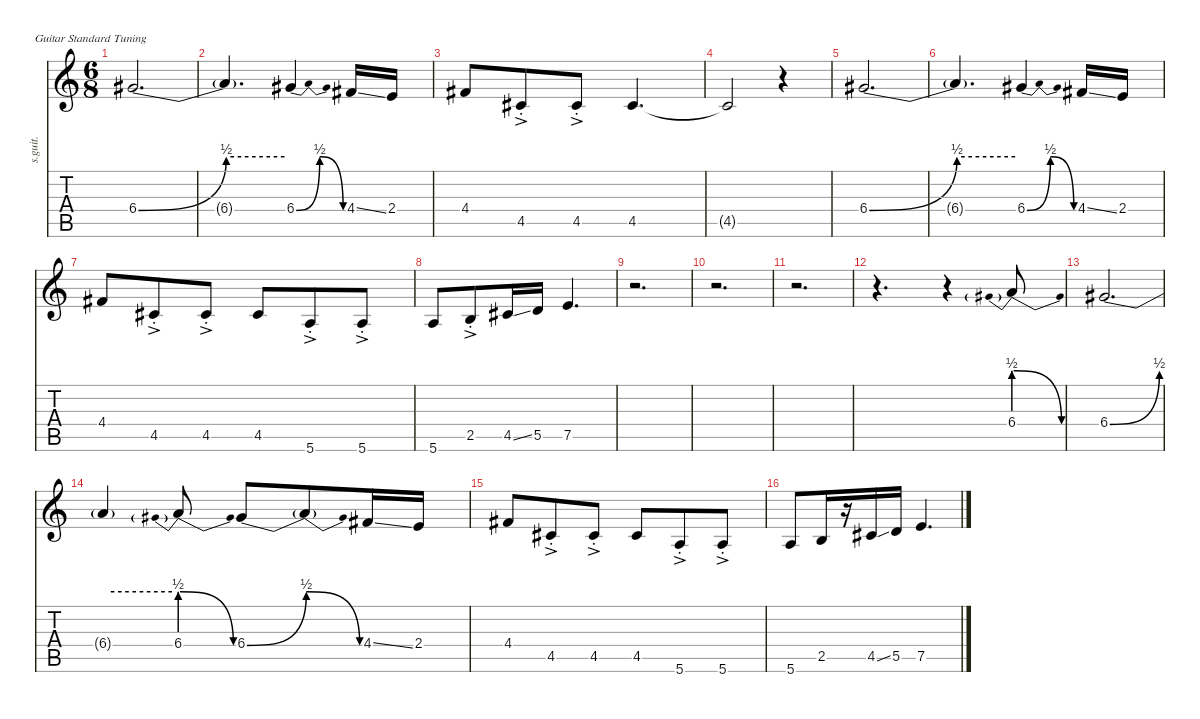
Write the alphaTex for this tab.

\defaultSystemsLayout 4
\hideDynamics
\bracketExtendMode nobrackets
\track ("Harmony Guitar" "s.guit.") {instrument distortionguitar}
\staff {score tabs}
\tuning (E4 B3 G3 D3 A2 E2)
\ts (6 8)
\tempo (78 hide)
\clef g2
\ks c
6.4{be (bend 0 0 15 2) acc #}.2{d lyrics (0 "") lyrics (1 "") lyrics (2 "") lyrics (3 "") lyrics (4 "") dy f} |
6.4{be (hold 0 2 60 2) t}.4{d lyrics (0 "") lyrics (1 "") lyrics (2 "") lyrics (3 "") lyrics (4 "") dy p} 6.4{be (bendrelease 0 0 30 2 30 2 60 0) acc #}.4{lyrics (0 "") lyrics (1 "") lyrics (2 "") lyrics (3 "") lyrics (4 "") dy f} 4.4{ss acc #}.16{lyrics (0 "") lyrics (1 "") lyrics (2 "") lyrics (3 "") lyrics (4 "")} 2.4.16{lyrics (0 "") lyrics (1 "") lyrics (2 "") lyrics (3 "") lyrics (4 "")} |
4.4{acc #}.8{lyrics (0 "") lyrics (1 "") lyrics (2 "") lyrics (3 "") lyrics (4 "")} 4.5{ac st acc #}.8{lyrics (0 "") lyrics (1 "") lyrics (2 "") lyrics (3 "") lyrics (4 "") dy ppp} 4.5{ac st acc #}.8{lyrics (0 "") lyrics (1 "") lyrics (2 "") lyrics (3 "") lyrics (4 "")} 4.5{acc #}.4{d lyrics (0 "") lyrics (1 "") lyrics (2 "") lyrics (3 "") lyrics (4 "") dy f} |
4.5{t acc #}.2{lyrics (0 "") lyrics (1 "") lyrics (2 "") lyrics (3 "") lyrics (4 "")} r.4 |
6.4{be (bend 0 0 15 2) acc #}.2{d lyrics (0 "") lyrics (1 "") lyrics (2 "") lyrics (3 "") lyrics (4 "")} |
6.4{be (hold 0 2 60 2) t}.4{d lyrics (0 "") lyrics (1 "") lyrics (2 "") lyrics (3 "") lyrics (4 "") dy p} 6.4{be (bendrelease 0 0 30 2 30 2 60 0) acc #}.4{lyrics (0 "") lyrics (1 "") lyrics (2 "") lyrics (3 "") lyrics (4 "") dy f} 4.4{ss acc #}.16{lyrics (0 "") lyrics (1 "") lyrics (2 "") lyrics (3 "") lyrics (4 "")} 2.4.16{lyrics (0 "") lyrics (1 "") lyrics (2 "") lyrics (3 "") lyrics (4 "")} |
4.4{acc #}.8{lyrics (0 "") lyrics (1 "") lyrics (2 "") lyrics (3 "") lyrics (4 "")} 4.5{ac st acc #}.8{lyrics (0 "") lyrics (1 "") lyrics (2 "") lyrics (3 "") lyrics (4 "") dy ppp} 4.5{ac st acc #}.8{lyrics (0 "") lyrics (1 "") lyrics (2 "") lyrics (3 "") lyrics (4 "")} 4.5{acc #}.8{lyrics (0 "") lyrics (1 "") lyrics (2 "") lyrics (3 "") lyrics (4 "") dy f} 5.6{ac st}.8{lyrics (0 "") lyrics (1 "") lyrics (2 "") lyrics (3 "") lyrics (4 "") dy ppp} 5.6{ac st}.8{lyrics (0 "") lyrics (1 "") lyrics (2 "") lyrics (3 "") lyrics (4 "")} |
5.6.8{lyrics (0 "") lyrics (1 "") lyrics (2 "") lyrics (3 "") lyrics (4 "") dy f} 2.5{ac st}.8{lyrics (0 "") lyrics (1 "") lyrics (2 "") lyrics (3 "") lyrics (4 "") dy ppp} 4.5{ss acc #}.16{lyrics (0 "") lyrics (1 "") lyrics (2 "") lyrics (3 "") lyrics (4 "") dy f} 5.5.16{lyrics (0 "") lyrics (1 "") lyrics (2 "") lyrics (3 "") lyrics (4 "")} 7.5.4{d lyrics (0 "") lyrics (1 "") lyrics (2 "") lyrics (3 "") lyrics (4 "")} |
r.2{d} |
r.2{d} |
r.2{d} |
r.4{d} r.4 6.4{be (prebendrelease 0 2 30 0)}.8{lyrics (0 "") lyrics (1 "") lyrics (2 "") lyrics (3 "") lyrics (4 "")} |
6.4{be (bend 0 0 15 2) acc #}.2{d lyrics (0 "") lyrics (1 "") lyrics (2 "") lyrics (3 "") lyrics (4 "")} |
6.4{be (hold 0 2 60 2) t}.4{lyrics (0 "") lyrics (1 "") lyrics (2 "") lyrics (3 "") lyrics (4 "")} 6.4{be (prebendrelease 0 2 30 0)}.8{lyrics (0 "") lyrics (1 "") lyrics (2 "") lyrics (3 "") lyrics (4 "")} 6.4{be (bend 0 0 15 2) acc #}.8{lyrics (0 "") lyrics (1 "") lyrics (2 "") lyrics (3 "") lyrics (4 "")} 6.4{be (release 0 2 30 0) t}.8{lyrics (0 "") lyrics (1 "") lyrics (2 "") lyrics (3 "") lyrics (4 "")} 4.4{ss acc #}.16{lyrics (0 "") lyrics (1 "") lyrics (2 "") lyrics (3 "") lyrics (4 "")} 2.4.16{lyrics (0 "") lyrics (1 "") lyrics (2 "") lyrics (3 "") lyrics (4 "")} |
4.4{acc #}.8{lyrics (0 "") lyrics (1 "") lyrics (2 "") lyrics (3 "") lyrics (4 "")} 4.5{ac st acc #}.8{lyrics (0 "") lyrics (1 "") lyrics (2 "") lyrics (3 "") lyrics (4 "") dy ppp} 4.5{ac st acc #}.8{lyrics (0 "") lyrics (1 "") lyrics (2 "") lyrics (3 "") lyrics (4 "")} 4.5{acc #}.8{lyrics (0 "") lyrics (1 "") lyrics (2 "") lyrics (3 "") lyrics (4 "") dy f} 5.6{ac st}.8{lyrics (0 "") lyrics (1 "") lyrics (2 "") lyrics (3 "") lyrics (4 "") dy ppp} 5.6{ac st}.8{lyrics (0 "") lyrics (1 "") lyrics (2 "") lyrics (3 "") lyrics (4 "")} |
5.6.8{lyrics (0 "") lyrics (1 "") lyrics (2 "") lyrics (3 "") lyrics (4 "") dy f} 2.5.16{lyrics (0 "") lyrics (1 "") lyrics (2 "") lyrics (3 "") lyrics (4 "")} r.16 4.5{ss acc #}.16{lyrics (0 "") lyrics (1 "") lyrics (2 "") lyrics (3 "") lyrics (4 "")} 5.5.16{lyrics (0 "") lyrics (1 "") lyrics (2 "") lyrics (3 "") lyrics (4 "")} 7.5.4{d lyrics (0 "") lyrics (1 "") lyrics (2 "") lyrics (3 "") lyrics (4 "")}
